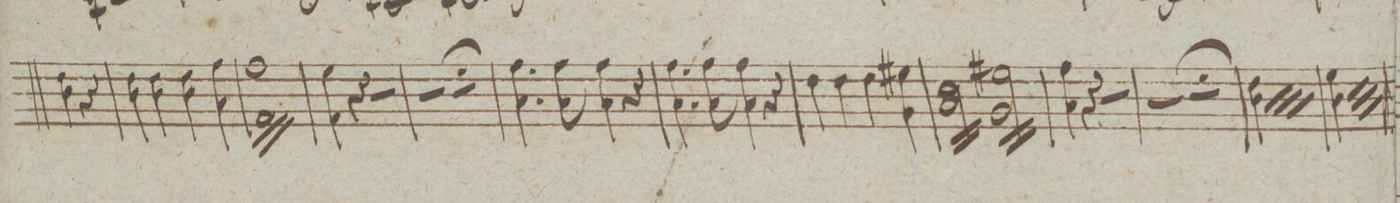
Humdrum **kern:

**kern	**dynam
*I"Alto Viola.	*
*clefC3	*
*k[]	*
*met(c|)	*
*M2/2	*
4e\ 4c\	.
4r	.
=113	=113
4e\ 4c\	.
4e\ 4c\	.
4e\ 4c\	.
4g\ 4B\	.
=114	=114
*tremolo	*
16g\ 16G\LL	.
16g\ 16G\	.
16g\ 16G\	.
16g\ 16G\	.
16g\ 16G\	.
16g\ 16G\	.
16g\ 16G\	.
16g\ 16G\	.
16g\ 16G\	.
16g\ 16G\	.
16g\ 16G\	.
16g\ 16G\	.
16g\ 16G\	.
16g\ 16G\	.
16g\ 16G\	.
16g\ 16G\JJ	.
*Xtremolo	*
=115	=115
4f\ 4G\	.
4r	.
2r	.
=116	=116
2r	.
2r;	.
=117	=117
4.g\ 4.B\	.
8g\ 8B\	.
4g\ 4B\	.
4r	.
=118	=118
4.g\ 4.B\	.
8g\ 8B\	.
4g\ 4B\	.
4r	.
=119	=119
4e\	.
4e\	.
4e\	.
4f#X\ 4A\	.
=120	=120
*tremolo	*
16d\ 16B\LL	.
16d\ 16B\	.
16d\ 16B\	.
16d\ 16B\	.
16d\ 16B\	.
16d\ 16B\	.
16d\ 16B\	.
16d\ 16B\JJ	.
16f#X\ 16A\LL	.
16f#X\ 16A\	.
16f#X\ 16A\	.
16f#X\ 16A\	.
16f#X\ 16A\	.
16f#X\ 16A\	.
16f#X\ 16A\	.
16f#X\ 16A\JJ	.
*Xtremolo	*
=121	=121
4g\ 4B\	.
4r	.
2r	.
=122	=122
2r	.
2r;	.
=123	=123
4e\ 4c\	.
*rep	*
4e\ 4c\	.
*Xrep	*
*rep	*
4e\ 4c\	.
*Xrep	*
*rep	*
4e\ 4c\	.
*Xrep	*
=124	=124
4f\ 4c\	.
*rep	*
4f\ 4c\	.
*Xrep	*
*rep	*
4f\ 4c\	.
*Xrep	*
*rep	*
4f\ 4c\	.
*Xrep	*
=125	=125
*-	*-
